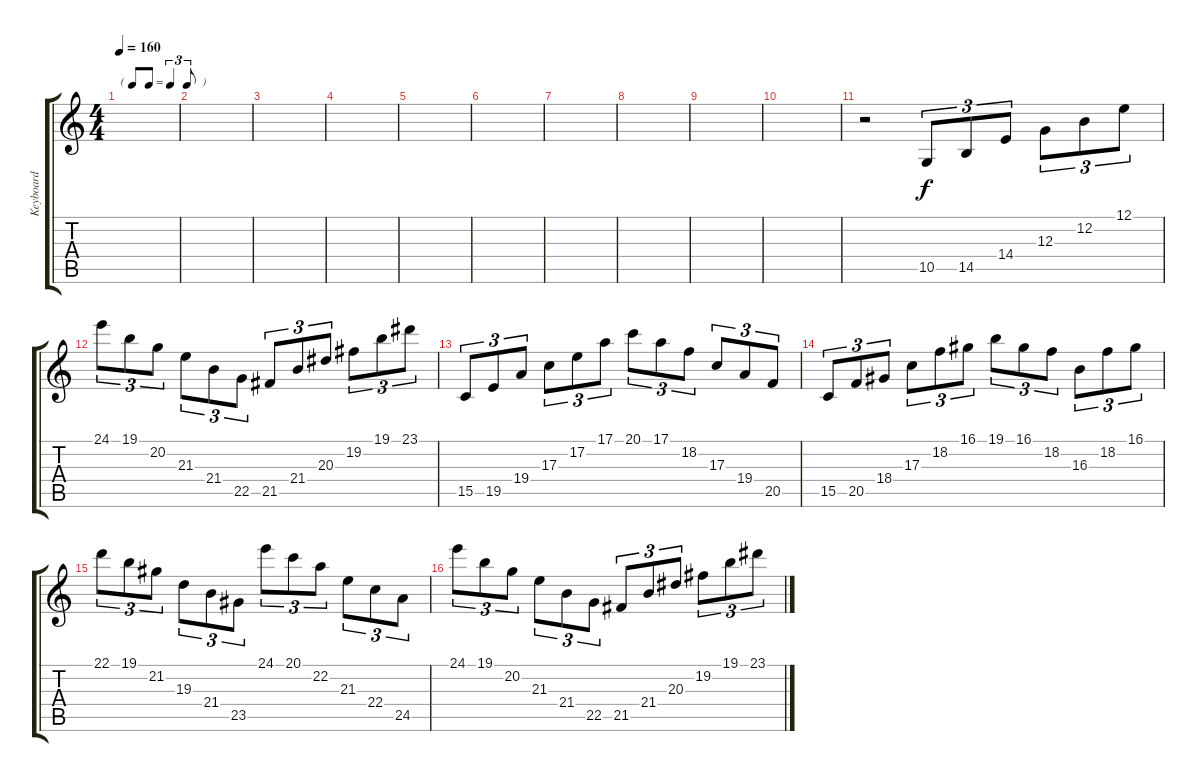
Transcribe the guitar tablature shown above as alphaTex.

\track ("Keyboard" "Keyboard") {instrument pad1newage}
\staff {score tabs}
\tuning (E4 B3 G3 D3 A2 E2) {hide}
\ts (4 4)
\tf triplet8th
\tempo 160
\clef g2
\ks c
|
|
|
|
|
|
|
|
|
|
r.2 10.5.8{tu (3 2)} 14.5.8{tu (3 2)} 14.4.8{tu (3 2)} 12.3.8{tu (3 2)} 12.2.8{tu (3 2)} 12.1.8{tu (3 2)} |
24.1.8{tu (3 2)} 19.1.8{tu (3 2)} 20.2.8{tu (3 2)} 21.3.8{tu (3 2)} 21.4.8{tu (3 2)} 22.5.8{tu (3 2)} 21.5.8{tu (3 2)} 21.4.8{tu (3 2)} 20.3.8{tu (3 2)} 19.2.8{tu (3 2)} 19.1.8{tu (3 2)} 23.1.8{tu (3 2)} |
15.5.8{tu (3 2)} 19.5.8{tu (3 2)} 19.4.8{tu (3 2)} 17.3.8{tu (3 2)} 17.2.8{tu (3 2)} 17.1.8{tu (3 2)} 20.1.8{tu (3 2)} 17.1.8{tu (3 2)} 18.2.8{tu (3 2)} 17.3.8{tu (3 2)} 19.4.8{tu (3 2)} 20.5.8{tu (3 2)} |
15.5.8{tu (3 2)} 20.5.8{tu (3 2)} 18.4.8{tu (3 2)} 17.3.8{tu (3 2)} 18.2.8{tu (3 2)} 16.1.8{tu (3 2)} 19.1.8{tu (3 2)} 16.1.8{tu (3 2)} 18.2.8{tu (3 2)} 16.3.8{tu (3 2)} 18.2.8{tu (3 2)} 16.1.8{tu (3 2)} |
22.1.8{tu (3 2)} 19.1.8{tu (3 2)} 21.2.8{tu (3 2)} 19.3.8{tu (3 2)} 21.4.8{tu (3 2)} 23.5.8{tu (3 2)} 24.1.8{tu (3 2)} 20.1.8{tu (3 2)} 22.2.8{tu (3 2)} 21.3.8{tu (3 2)} 22.4.8{tu (3 2)} 24.5.8{tu (3 2)} |
24.1.8{tu (3 2)} 19.1.8{tu (3 2)} 20.2.8{tu (3 2)} 21.3.8{tu (3 2)} 21.4.8{tu (3 2)} 22.5.8{tu (3 2)} 21.5.8{tu (3 2)} 21.4.8{tu (3 2)} 20.3.8{tu (3 2)} 19.2.8{tu (3 2)} 19.1.8{tu (3 2)} 23.1.8{tu (3 2)}
